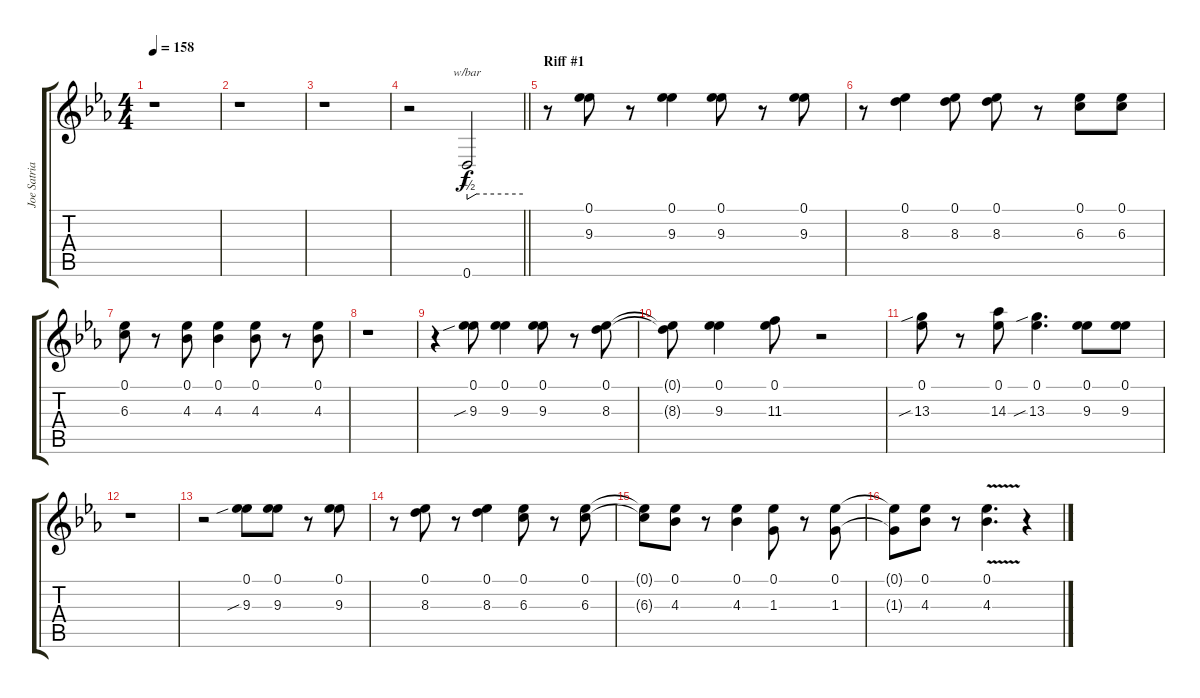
\track ("Joe Satriani (Guitar)" "Joe Satria") {instrument overdrivenguitar}
\staff {score tabs}
\tuning (Eb4 Bb3 Gb3 Db3 Ab2 Eb2) {hide}
\ts (4 4)
\tempo 158
\clef g2
\ks eb
r.1{dy f} |
r.1 |
r.1 |
\barLineRight lightlight
r.2 0.6.2{tbe (custom default 0 -2 10 0 60 0)} |
\section ("" "Riff #1")
r.8 (0.1 9.3).8 r.8 (0.1 9.3).4 (0.1 9.3).8 r.8 (0.1 9.3).8 |
r.8 (0.1 8.3).4 (0.1 8.3).8 (0.1 8.3).8 r.8 (0.1 6.3).8 (0.1 6.3).8 |
(0.1 6.3).8 r.8 (0.1 4.3).8 (0.1 4.3).4 (0.1 4.3).8 r.8 (0.1 4.3).8 |
r.1 |
r.4 (0.1 9.3{sib}).8 (0.1 9.3).4 (0.1 9.3).8 r.8 (0.1 8.3).8 |
(0.1{t} 8.3{t}).8 (0.1 9.3).4 (0.1 11.3).8 r.2 |
(0.1 13.3{sib}).8 r.8 (0.1 14.3).8 (0.1 13.3{sib}).4{d} (0.1 9.3).8 (0.1 9.3).8 |
r.1 |
r.2 (0.1 9.3{sib}).8 (0.1 9.3).8 r.8 (0.1 9.3).8 |
r.8 (0.1 8.3).8 r.8 (0.1 8.3).4 (0.1 6.3).8 r.8 (0.1 6.3).8 |
(0.1{t} 6.3{t}).8 (0.1 4.3).8 r.8 (0.1 4.3).4 (0.1 1.3).8 r.8 (0.1 1.3).8 |
(0.1{t} 1.3{t}).8 (0.1 4.3).8 r.8 (0.1 4.3{v}).4{d} r.4
